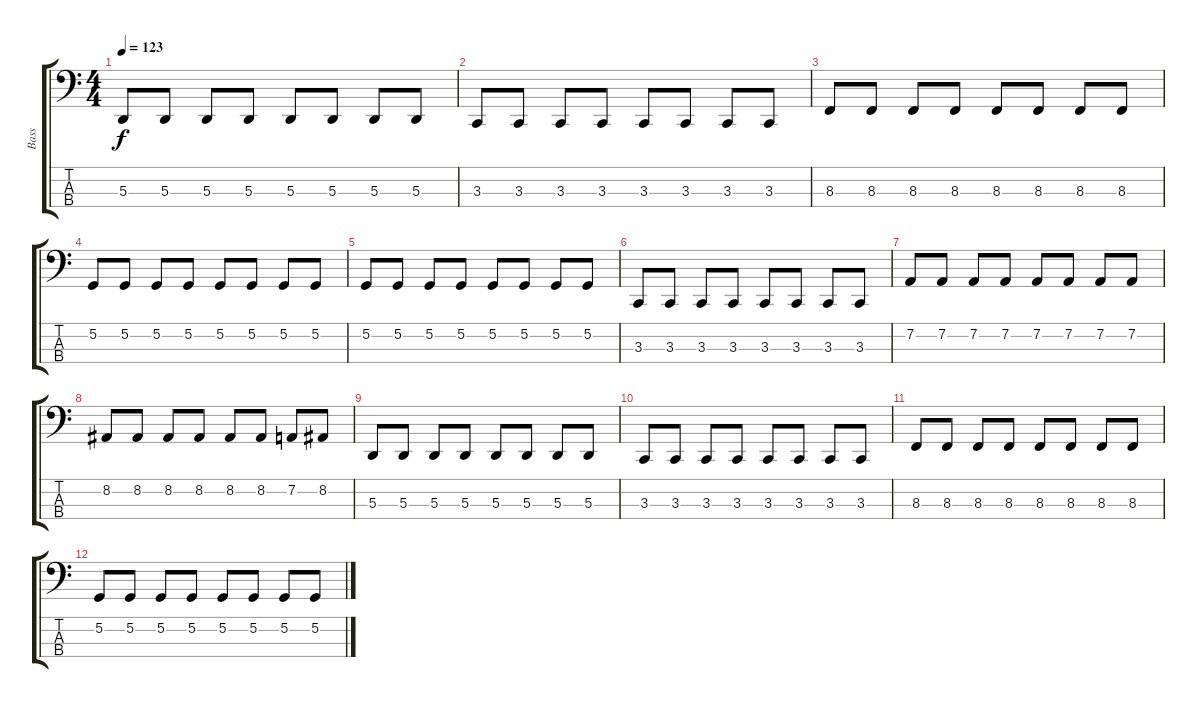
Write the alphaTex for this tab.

\track ("Bass" "Bass") {instrument slapbass1}
\staff {score tabs}
\tuning (G1 D1 A0 E0) {hide}
\ts (4 4)
\tempo 123
\clef f4
\ks c
5.3.8{dy f volume 12} 5.3.8 5.3.8{volume 12} 5.3.8{volume 11} 5.3.8{volume 11} 5.3.8 5.3.8{volume 11} 5.3.8{volume 11} |
3.3.8 3.3.8{volume 11} 3.3.8{volume 10} 3.3.8{volume 10} 3.3.8 3.3.8{volume 10} 3.3.8{volume 10} 3.3.8{volume 10} |
8.3.8 8.3.8{volume 10} 8.3.8{volume 10} 8.3.8{volume 9} 8.3.8 8.3.8{volume 9} 8.3.8{volume 9} 8.3.8{volume 9} |
5.2.8 5.2.8{volume 9} 5.2.8{volume 8} 5.2.8{volume 8} 5.2.8 5.2.8{volume 8} 5.2.8{volume 8} 5.2.8 |
5.2.8{volume 8} 5.2.8{volume 8} 5.2.8{volume 8} 5.2.8 5.2.8{volume 7} 5.2.8{volume 7} 5.2.8{volume 7} 5.2.8 |
3.3.8{volume 7} 3.3.8{volume 7} 3.3.8{volume 6} 3.3.8 3.3.8{volume 6} 3.3.8{volume 6} 3.3.8{volume 6} 3.3.8 |
7.2.8{volume 6} 7.2.8{volume 6} 7.2.8{volume 6} 7.2.8 7.2.8{volume 5} 7.2.8{volume 5} 7.2.8 7.2.8{volume 5} |
8.2.8{volume 5} 8.2.8{volume 5} 8.2.8 8.2.8{volume 5} 8.2.8{volume 4} 8.2.8{volume 4} 7.2.8 8.2.8{volume 4} |
5.3.8{volume 4} 5.3.8{volume 4} 5.3.8 5.3.8{volume 4} 5.3.8{volume 3} 5.3.8{volume 3} 5.3.8 5.3.8{volume 3} |
3.3.8{volume 3} 3.3.8{volume 3} 3.3.8 3.3.8{volume 3} 3.3.8{volume 2} 3.3.8 3.3.8{volume 2} 3.3.8{volume 2} |
8.3.8{volume 2} 8.3.8 8.3.8{volume 2} 8.3.8{volume 2} 8.3.8{volume 2} 8.3.8 8.3.8{volume 1} 8.3.8{volume 1} |
5.2.8{volume 1} 5.2.8 5.2.8{volume 1} 5.2.8{volume 1} 5.2.8{volume 0} 5.2.8 5.2.8{volume 0} 5.2.8{volume 0}
